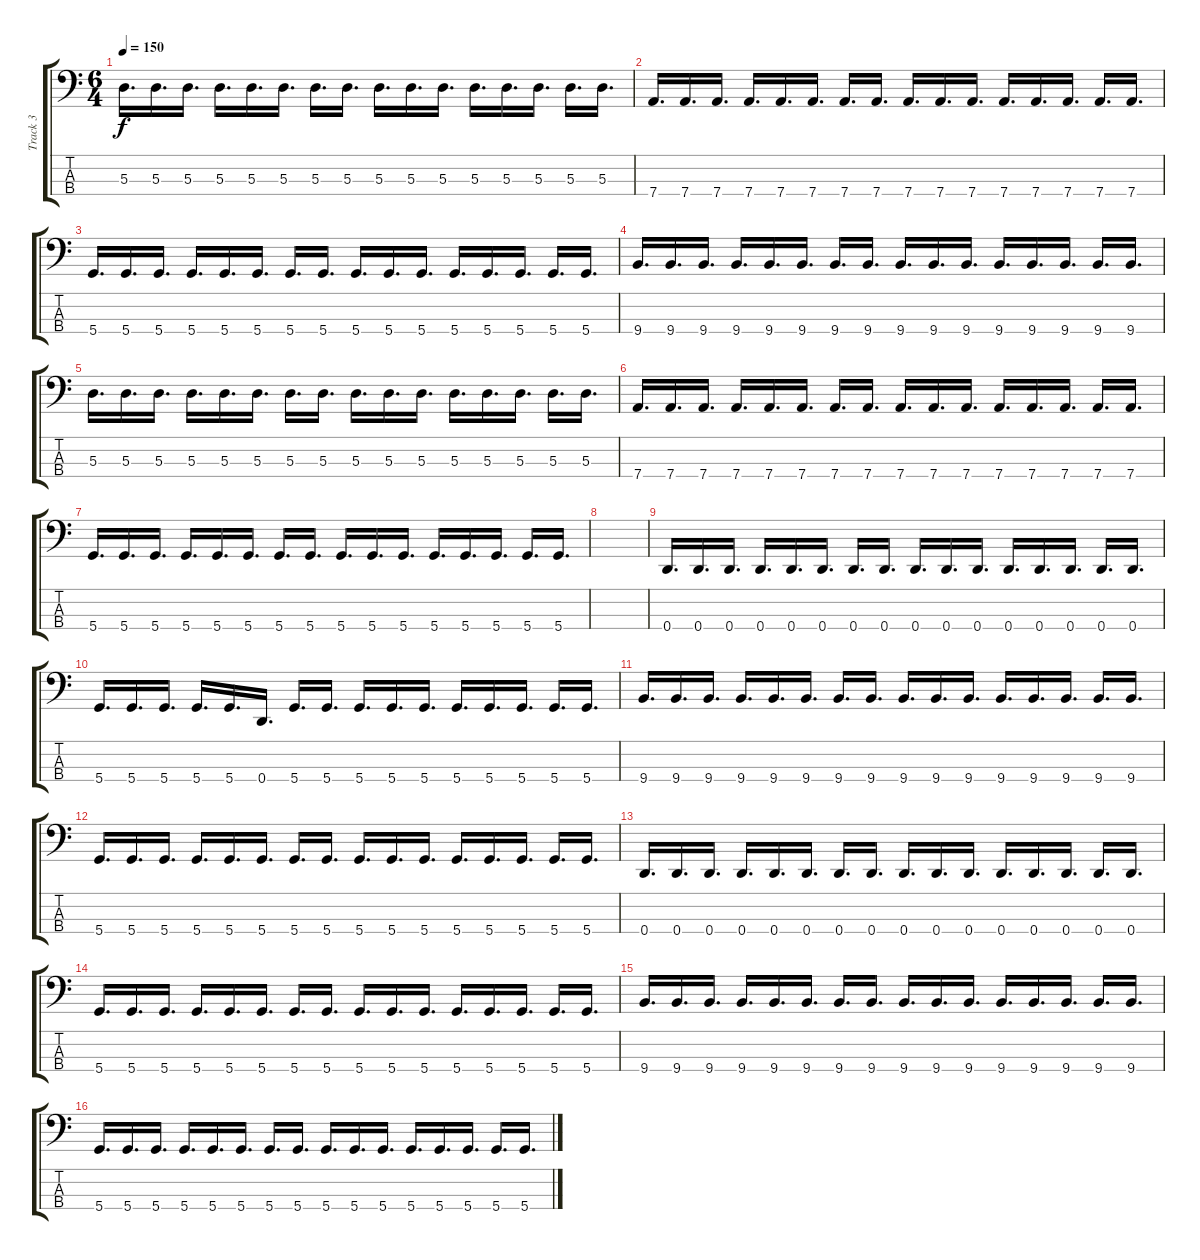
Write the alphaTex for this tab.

\track ("Track 3" "Track 3") {instrument electricbassfinger}
\staff {score tabs}
\tuning (G2 D2 A1 D1) {hide}
\ts (6 4)
\tempo 150
\clef f4
\ks c
5.3.16{d dy f} 5.3.16{d} 5.3.16{d} 5.3.16{d} 5.3.16{d} 5.3.16{d} 5.3.16{d} 5.3.16{d} 5.3.16{d} 5.3.16{d} 5.3.16{d} 5.3.16{d} 5.3.16{d} 5.3.16{d} 5.3.16{d} 5.3.16{d} |
7.4.16{d} 7.4.16{d} 7.4.16{d} 7.4.16{d} 7.4.16{d} 7.4.16{d} 7.4.16{d} 7.4.16{d} 7.4.16{d} 7.4.16{d} 7.4.16{d} 7.4.16{d} 7.4.16{d} 7.4.16{d} 7.4.16{d} 7.4.16{d} |
5.4.16{d} 5.4.16{d} 5.4.16{d} 5.4.16{d} 5.4.16{d} 5.4.16{d} 5.4.16{d} 5.4.16{d} 5.4.16{d} 5.4.16{d} 5.4.16{d} 5.4.16{d} 5.4.16{d} 5.4.16{d} 5.4.16{d} 5.4.16{d} |
9.4.16{d} 9.4.16{d} 9.4.16{d} 9.4.16{d} 9.4.16{d} 9.4.16{d} 9.4.16{d} 9.4.16{d} 9.4.16{d} 9.4.16{d} 9.4.16{d} 9.4.16{d} 9.4.16{d} 9.4.16{d} 9.4.16{d} 9.4.16{d} |
5.3.16{d} 5.3.16{d} 5.3.16{d} 5.3.16{d} 5.3.16{d} 5.3.16{d} 5.3.16{d} 5.3.16{d} 5.3.16{d} 5.3.16{d} 5.3.16{d} 5.3.16{d} 5.3.16{d} 5.3.16{d} 5.3.16{d} 5.3.16{d} |
7.4.16{d} 7.4.16{d} 7.4.16{d} 7.4.16{d} 7.4.16{d} 7.4.16{d} 7.4.16{d} 7.4.16{d} 7.4.16{d} 7.4.16{d} 7.4.16{d} 7.4.16{d} 7.4.16{d} 7.4.16{d} 7.4.16{d} 7.4.16{d} |
5.4.16{d} 5.4.16{d} 5.4.16{d} 5.4.16{d} 5.4.16{d} 5.4.16{d} 5.4.16{d} 5.4.16{d} 5.4.16{d} 5.4.16{d} 5.4.16{d} 5.4.16{d} 5.4.16{d} 5.4.16{d} 5.4.16{d} 5.4.16{d} |
|
0.4.16{d} 0.4.16{d} 0.4.16{d} 0.4.16{d} 0.4.16{d} 0.4.16{d} 0.4.16{d} 0.4.16{d} 0.4.16{d} 0.4.16{d} 0.4.16{d} 0.4.16{d} 0.4.16{d} 0.4.16{d} 0.4.16{d} 0.4.16{d} |
5.4.16{d} 5.4.16{d} 5.4.16{d} 5.4.16{d} 5.4.16{d} 0.4.16{d} 5.4.16{d} 5.4.16{d} 5.4.16{d} 5.4.16{d} 5.4.16{d} 5.4.16{d} 5.4.16{d} 5.4.16{d} 5.4.16{d} 5.4.16{d} |
9.4.16{d} 9.4.16{d} 9.4.16{d} 9.4.16{d} 9.4.16{d} 9.4.16{d} 9.4.16{d} 9.4.16{d} 9.4.16{d} 9.4.16{d} 9.4.16{d} 9.4.16{d} 9.4.16{d} 9.4.16{d} 9.4.16{d} 9.4.16{d} |
5.4.16{d} 5.4.16{d} 5.4.16{d} 5.4.16{d} 5.4.16{d} 5.4.16{d} 5.4.16{d} 5.4.16{d} 5.4.16{d} 5.4.16{d} 5.4.16{d} 5.4.16{d} 5.4.16{d} 5.4.16{d} 5.4.16{d} 5.4.16{d} |
0.4.16{d} 0.4.16{d} 0.4.16{d} 0.4.16{d} 0.4.16{d} 0.4.16{d} 0.4.16{d} 0.4.16{d} 0.4.16{d} 0.4.16{d} 0.4.16{d} 0.4.16{d} 0.4.16{d} 0.4.16{d} 0.4.16{d} 0.4.16{d} |
5.4.16{d} 5.4.16{d} 5.4.16{d} 5.4.16{d} 5.4.16{d} 5.4.16{d} 5.4.16{d} 5.4.16{d} 5.4.16{d} 5.4.16{d} 5.4.16{d} 5.4.16{d} 5.4.16{d} 5.4.16{d} 5.4.16{d} 5.4.16{d} |
9.4.16{d} 9.4.16{d} 9.4.16{d} 9.4.16{d} 9.4.16{d} 9.4.16{d} 9.4.16{d} 9.4.16{d} 9.4.16{d} 9.4.16{d} 9.4.16{d} 9.4.16{d} 9.4.16{d} 9.4.16{d} 9.4.16{d} 9.4.16{d} |
5.4.16{d} 5.4.16{d} 5.4.16{d} 5.4.16{d} 5.4.16{d} 5.4.16{d} 5.4.16{d} 5.4.16{d} 5.4.16{d} 5.4.16{d} 5.4.16{d} 5.4.16{d} 5.4.16{d} 5.4.16{d} 5.4.16{d} 5.4.16{d}
